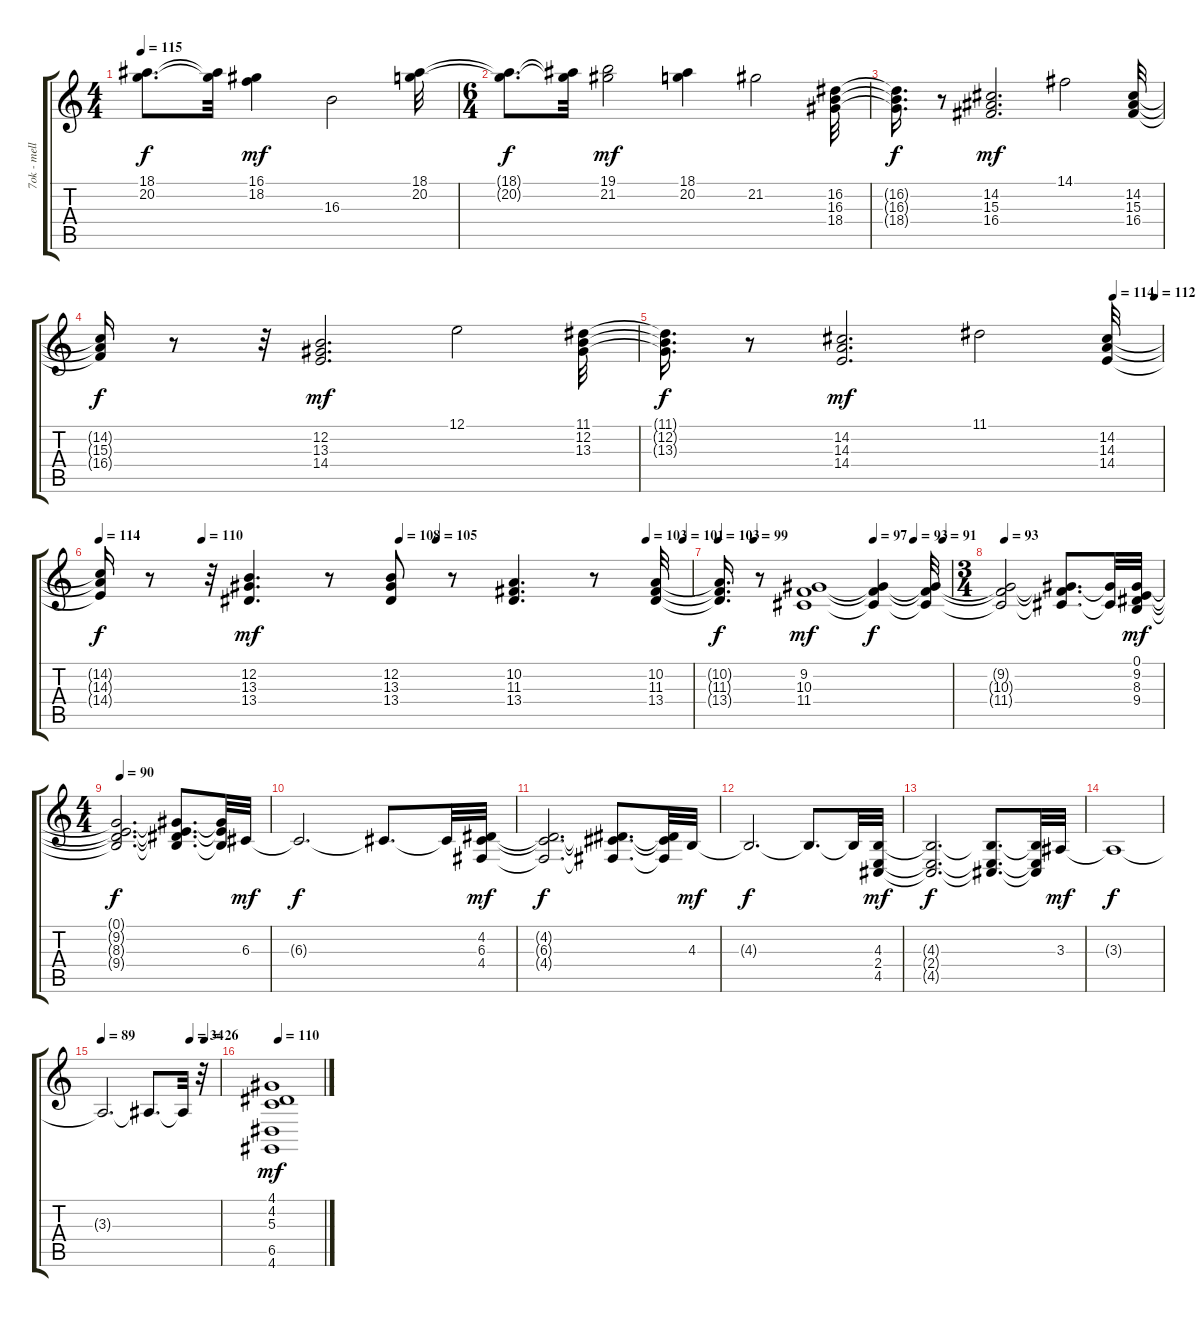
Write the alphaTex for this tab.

\track ("7ok - mellotron" "7ok - mell") {instrument stringensemble1}
\staff {score tabs}
\tuning (E4 B3 G3 D3 A2 E2) {hide}
\ts (4 4)
\tempo 115
\clef g2
\ks c
(18.1{t} 20.2{t}).8{d dy f} (18.1{t} 20.2{t}).32 (16.1 18.2).4{dy mf} 16.3.2 (18.1 20.2).32 |
\ts (6 4)
(18.1{t} 20.2{t}).8{d dy f} (18.1{t} 20.2{t}).32 (19.1 21.2).2{dy mf} (18.1 20.2).4 21.2.2 (16.2 16.3 18.4).32 |
(16.2{t} 16.3{t} 18.4{t}).16{d dy f} r.8 (14.2 15.3 16.4).2{d dy mf} 14.1.2 (14.2 15.3 16.4).32 |
(14.2{t} 15.3{t} 16.4{t}).16{dy f} r.8 r.32 (12.2 13.3 14.4).2{d dy mf} 12.1.2 (11.1 12.2 13.3).32 |
\tempo (114 0.9027777777777778)
\tempo (112 0.9861111111111112)
(11.1{t} 12.2{t} 13.3{t}).16{d dy f} r.8 (14.2 14.3 14.4).2{d dy mf} 11.1.2 (14.2 14.3 14.4).32 |
\tempo (110 0.1736111111111111)
\tempo (108 0.5069444444444444)
\tempo (105 0.5694444444444444)
\tempo (103 0.9236111111111112)
\tempo (101 0.9861111111111112)
\tempo 114
(14.2{t} 14.3{t} 14.4{t}).16{dy f} r.8 r.32 (12.2 13.3 13.4).4{d dy mf} r.8 (12.2 13.3 13.4).8 r.8 (10.2 11.3 13.4).4{d} r.8 (10.2 11.3 13.4).32 |
\tempo (99 0.1527777777777778)
\tempo (93 0.8402777777777778)
\tempo (91 0.9652777777777778)
\tempo 103
\tempo (97 0.6666666666666666)
(10.2{t} 11.3{t} 13.4{t}).16{d dy f} r.8 (9.2 10.3 11.4).1{dy mf} (9.2{t} 10.3{t} 11.4{t}).4{dy f} (9.2{t} 10.3{t} 11.4{t}).32 |
\ts (3 4)
\tempo 93
(9.2{t} 10.3{t} 11.4{t}).2 (9.2{t} 10.3{t} 11.4{t}).8{d} (9.2{t} 11.4{t}).32 (0.1 9.2 8.3 9.4).32{dy mf} |
\ts (4 4)
\tempo 90
(0.1{t} 9.2{t} 8.3{t} 9.4{t}).2{d dy f} (0.1{t} 9.2{t} 8.3{t} 9.4{t}).8{d} (0.1{t} 9.2{t} 9.4{t}).32 6.3.32{dy mf} |
6.3{t}.2{d dy f} 6.3{t}.8{d} 6.3{t}.32 (4.2 6.3 4.4).32{dy mf} |
(4.2{t} 6.3{t} 4.4{t}).2{d dy f} (4.2{t} 6.3{t} 4.4{t}).8{d} (4.2{t} 6.3{t} 4.4{t}).32 4.3.32{dy mf} |
4.3{t}.2{d dy f} 4.3{t}.8{d} 4.3{t}.32 (4.3 2.4 4.5).32{dy mf} |
(4.3{t} 2.4{t} 4.5{t}).2{d dy f} (4.3{t} 2.4{t} 4.5{t}).8{d} (4.3{t} 2.4{t} 4.5{t}).32 3.3.32{dy mf} |
3.3{t}.1{dy f} |
\tempo 62
\tempo 89
\tempo (34 0.75)
\tempo (26 0.875)
3.3{t}.2{d} 3.3{t}.8{d} 3.3{t}.32 r.32 |
\tempo 110
(4.1 4.2 5.3 6.5 4.6).1{dy mf}
